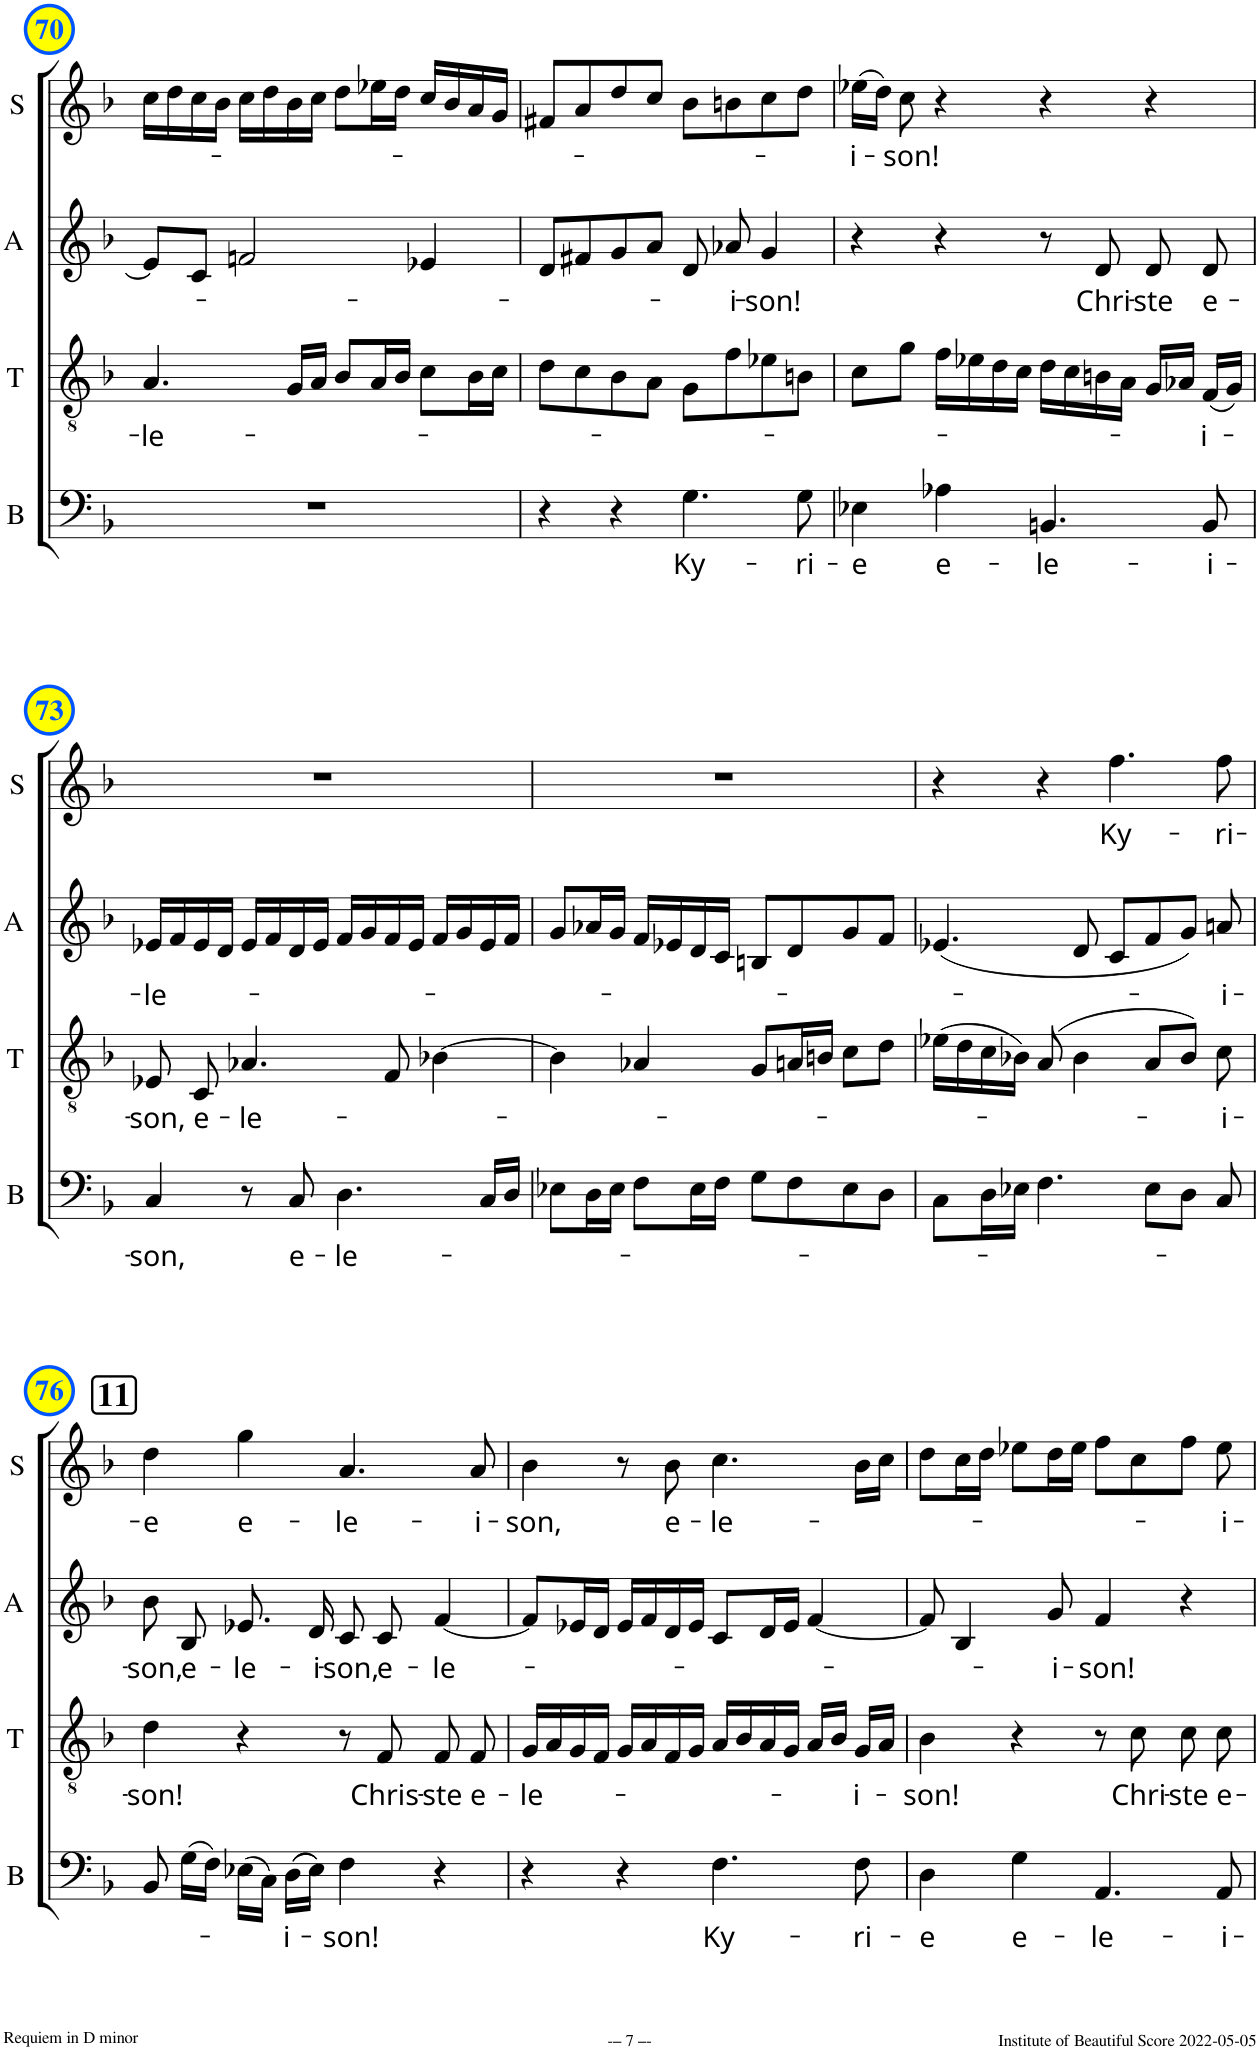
**kern	**text	**kern	**text	**kern	**text	**kern	**text
*part4	*part4	*part3	*part3	*part2	*part2	*part1	*part1
*staff4	*staff4	*staff3	*staff3	*staff2	*staff2	*staff1	*staff1
*I"B	*	*I"T	*	*I"A	*	*I"S	*
*I'B	*	*I'T	*	*I'A	*	*I'S	*
!!LO:PB:g=z
*clefF4	*	*clefGv2	*	*clefG2	*	*clefG2	*
*	*	*	*	*Trd1c2	*	*	*
*k[b-]	*	*k[b-]	*	*k[b-]	*	*k[b-]	*
*M4/4	*	*M4/4	*	*M4/4	*	*M4/4	*
*met(c)	*	*met(c)	*	*met(c)	*	*met(c)	*
=70	=70	=70	=70	=70	=70	=70	=70
!	!	!	!LO:LY:b	!	!	!	!
1r	.	4.A/	-le-	8e-/L]	.	16cc\LL	.
.	.	.	.	.	.	16dd\	.
.	.	.	.	8c/J	.	16cc\	.
.	.	.	.	.	.	16b-\JJ	.
.	.	.	.	2fn/	.	16cc\LL	.
.	.	.	.	.	.	16dd\	.
.	.	16G/LL	.	.	.	16b-\	.
.	.	16A/JJ	.	.	.	16cc\JJ	.
.	.	8B-/L	.	.	.	8dd\L	.
.	.	16A/L	.	.	.	16ee-X\L	.
.	.	16B-/JJ	.	.	.	16dd\JJ	.
.	.	8c\L	.	4e-X/	.	16cc/LL	.
.	.	.	.	.	.	16b-/	.
.	.	16B-\L	.	.	.	16a/	.
.	.	16c\JJ	.	.	.	16g/JJ	.
=71	=71	=71	=71	=71	=71	=71	=71
4r	.	8d\L	.	8d/L	.	8f#X/L	.
.	.	8c\	.	8f#X/	.	8a/	.
4r	.	8B-\	.	8g/	.	8dd/	.
.	.	8A\J	.	8a/J	.	8cc/J	.
!	!LO:LY:b	!	!	!	!	!	!
4.G\	Ky-	8G\L	.	8d/	.	8b-\L	.
!	!	!	!	!	!LO:LY:b	!	!
.	.	8f\	.	8a-X/	-i-	8bn\	.
!	!	!	!	!	!LO:LY:b	!	!
.	.	8e-X\	.	4g/	-son!	8cc\	.
!	!LO:LY:b	!	!	!	!	!	!
8G\	-ri-	8Bn\J	.	.	.	8dd\J	.
=72	=72	=72	=72	=72	=72	=72	=72
!	!LO:LY:b	!	!	!	!	!	!LO:LY:b
4E-X\	-e	8c\L	.	4r	.	(16ee-X\LL	i-
.	.	.	.	.	.	16dd\JJ)	.
!	!	!	!	!	!	!	!LO:LY:b
.	.	8g\J	.	.	.	8cc\	-son!
!	!LO:LY:b	!	!	!	!	!	!
4A-X\	e-	16f\LL	.	4r	.	4r	.
.	.	16e-X\	.	.	.	.	.
.	.	16d\	.	.	.	.	.
.	.	16c\JJ	.	.	.	.	.
!	!LO:LY:b	!	!	!	!	!	!
4.BBn/	-le-	16d\LL	.	8r	.	4r	.
.	.	16c\	.	.	.	.	.
!	!	!	!	!	!LO:LY:b	!	!
.	.	16Bn\	.	8d/	Chri-	.	.
.	.	16A\JJ	.	.	.	.	.
!	!	!	!	!	!LO:LY:b	!	!
.	.	16G/LL	.	8d/	-ste	4r	.
.	.	16A-X/JJ	.	.	.	.	.
!	!LO:LY:b	!	!LO:LY:b	!	!LO:LY:b	!	!
8BB/	-i-	(16F/LL	-i-	8d/	e-	.	.
.	.	16G/JJ)	.	.	.	.	.
!!LO:LB:g=z
=73	=73	=73	=73	=73	=73	=73	=73
!	!LO:LY:b	!	!LO:LY:b	!	!LO:LY:b	!	!
4C/	-son,	8E-X/	-son,	16e-X/LL	-le-	1r	.
.	.	.	.	16f/	.	.	.
!	!	!	!LO:LY:b	!	!	!	!
.	.	8C/	e-	16e-/	.	.	.
.	.	.	.	16d/JJ	.	.	.
!	!	!	!LO:LY:b	!	!	!	!
8r	.	4.A-X/	-le-	16e-/LL	.	.	.
.	.	.	.	16f/	.	.	.
!	!LO:LY:b	!	!	!	!	!	!
8C/	e-	.	.	16d/	.	.	.
.	.	.	.	16e-/JJ	.	.	.
!	!LO:LY:b	!	!	!	!	!	!
4.D\	-le-	.	.	16f/LL	.	.	.
.	.	.	.	16g/	.	.	.
.	.	8F/	.	16f/	.	.	.
.	.	.	.	16e-/JJ	.	.	.
.	.	[4B-X\	.	16f/LL	.	.	.
.	.	.	.	16g/	.	.	.
16C/LL	.	.	.	16e-/	.	.	.
16D/JJ	.	.	.	16f/JJ	.	.	.
=74	=74	=74	=74	=74	=74	=74	=74
8E-X\L	.	4B-\]	.	8g/L	.	1r	.
16D\L	.	.	.	16a-X/L	.	.	.
16E-\JJ	.	.	.	16g/JJ	.	.	.
8F\L	.	4A-X/	.	16f/LL	.	.	.
.	.	.	.	16e-X/	.	.	.
16E-\L	.	.	.	16d/	.	.	.
16F\JJ	.	.	.	16c/JJ	.	.	.
8G\L	.	8G/L	.	8Bn/L	.	.	.
8F\	.	16An/L	.	8d/	.	.	.
.	.	16Bn/JJ	.	.	.	.	.
8E-\	.	8c\L	.	8g/	.	.	.
8D\J	.	8d\J	.	8f/J	.	.	.
=75	=75	=75	=75	=75	=75	=75	=75
8C\L	.	(16e-X\LL	.	(4.e-X/	.	4r	.
.	.	16d\	.	.	.	.	.
16D\L	.	16c\	.	.	.	.	.
16E-X\JJ	.	16B-X\JJ)	.	.	.	.	.
4.F\	.	(8A/	.	.	.	4r	.
.	.	4B-\	.	8d/	.	.	.
!	!	!	!	!	!	!	!LO:LY:b
.	.	.	.	8c/L	.	4.ff\	Ky-
8E-\L	.	8A/L	.	8f/	.	.	.
8D\J	.	8B-/J)	.	8g/J)	.	.	.
!	!	!	!LO:LY:b	!	!LO:LY:b	!	!LO:LY:b
8C/	.	8c\	-i-	8an/	-i-	8ff\	-ri-
!!LO:LB:g=z
!!LO:REH:place=s1:a:B:cj:fs=14:t=11
=76	=76	=76	=76	=76	=76	=76	=76
!	!	!	!LO:LY:b	!	!LO:LY:b	!	!LO:LY:b
8BB-/	.	4d\	-son!	8b-\	-son,	4dd\	-e
!	!	!	!	!	!LO:LY:b	!	!
(16G\LL	.	.	.	8B-/	e-	.	.
16F\JJ)	.	.	.	.	.	.	.
!	!	!	!	!	!LO:LY:b	!	!LO:LY:b
(16E-X\LL	.	4r	.	8.e-X/	-le-	4gg\	e-
16C\JJ)	.	.	.	.	.	.	.
!	!LO:LY:b	!	!	!	!	!	!
((16D\LL	-i-	.	.	.	.	.	.
!	!	!	!	!	!LO:LY:b	!	!
16E-\JJ))	.	.	.	16d/	-i-	.	.
!	!LO:LY:b	!	!	!	!LO:LY:b	!	!LO:LY:b
4F\	-son!	8r	.	8c/	-son,	4.a/	-le-
!	!	!	!LO:LY:b	!	!LO:LY:b	!	!
.	.	8F/	Chris-	8c/	e-	.	.
!	!	!	!LO:LY:b	!	!LO:LY:b	!	!
4r	.	8F/	-ste	[4f/	-le-	.	.
!	!	!	!LO:LY:b	!	!	!	!LO:LY:b
.	.	8F/	e-	.	.	8a/	-i-
=77	=77	=77	=77	=77	=77	=77	=77
!	!	!	!LO:LY:b	!	!	!	!LO:LY:b
4r	.	16G/LL	-le-	8f/L]	.	4b-\	-son,
.	.	16A/	.	.	.	.	.
.	.	16G/	.	16e-X/L	.	.	.
.	.	16F/JJ	.	16d/JJ	.	.	.
4r	.	16G/LL	.	16e-/LL	.	8r	.
.	.	16A/	.	16f/	.	.	.
!	!	!	!	!	!	!	!LO:LY:b
.	.	16F/	.	16d/	.	8b-\	e-
.	.	16G/JJ	.	16e-/JJ	.	.	.
!	!LO:LY:b	!	!	!	!	!	!LO:LY:b
4.F\	Ky-	16A/LL	.	8c/L	.	4.cc\	-le-
.	.	16B-/	.	.	.	.	.
.	.	16A/	.	16d/L	.	.	.
.	.	16G/JJ	.	16e-/JJ	.	.	.
.	.	16A/LL	.	[4f/	.	.	.
.	.	16B-/JJ	.	.	.	.	.
!	!LO:LY:b	!	!LO:LY:b	!	!	!	!
8F\	-ri-	16G/LL	-i-	.	.	16b-\LL	.
.	.	16A/JJ	.	.	.	16cc\JJ	.
=78	=78	=78	=78	=78	=78	=78	=78
!	!LO:LY:b	!	!LO:LY:b	!	!	!	!
4D\	-e	4B-\	-son!	8f/]	.	8dd\L	.
.	.	.	.	4B-/	.	16cc\L	.
.	.	.	.	.	.	16dd\JJ	.
!	!LO:LY:b	!	!	!	!	!	!
4G\	e-	4r	.	.	.	8ee-X\L	.
!	!	!	!	!	!LO:LY:b	!	!
.	.	.	.	8g/	-i-	16dd\L	.
.	.	.	.	.	.	16ee-\JJ	.
!	!LO:LY:b	!	!	!	!LO:LY:b	!	!
4.AA/	-le-	8r	.	4f/	-son!	8ff\L	.
!	!	!	!LO:LY:b	!	!	!	!
.	.	8c\	Chri-	.	.	8cc\	.
!	!	!	!LO:LY:b	!	!	!	!
.	.	8c\	-ste	4r	.	8ff\J	.
!	!LO:LY:b	!	!LO:LY:b	!	!	!	!LO:LY:b
8AA/	-i-	8c\	e-	.	.	8ee-\	-i-
=	=	=	=	=	=	=	=
*-	*-	*-	*-	*-	*-	*-	*-
